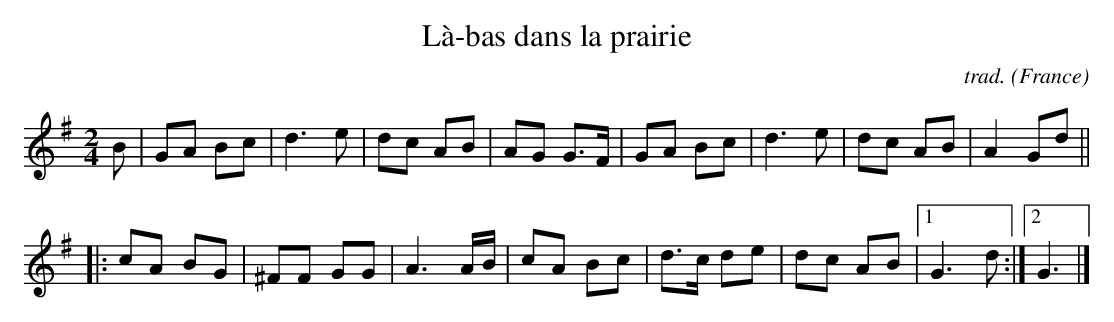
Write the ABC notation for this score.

X:1
T:L\`a-bas dans la prairie
C:trad.
O:France
M:2/4
L:1/8
K:G major
B | GA Bc | d3 e | dc AB | AG G3/F/ | GA Bc | d3 e | dc AB | A2 Gd ||
|: cA BG | ^FF GG | A3 A/B/ | cA Bc | d3/c/  de | dc AB | [1 G3 d :| [2 G3 |]
